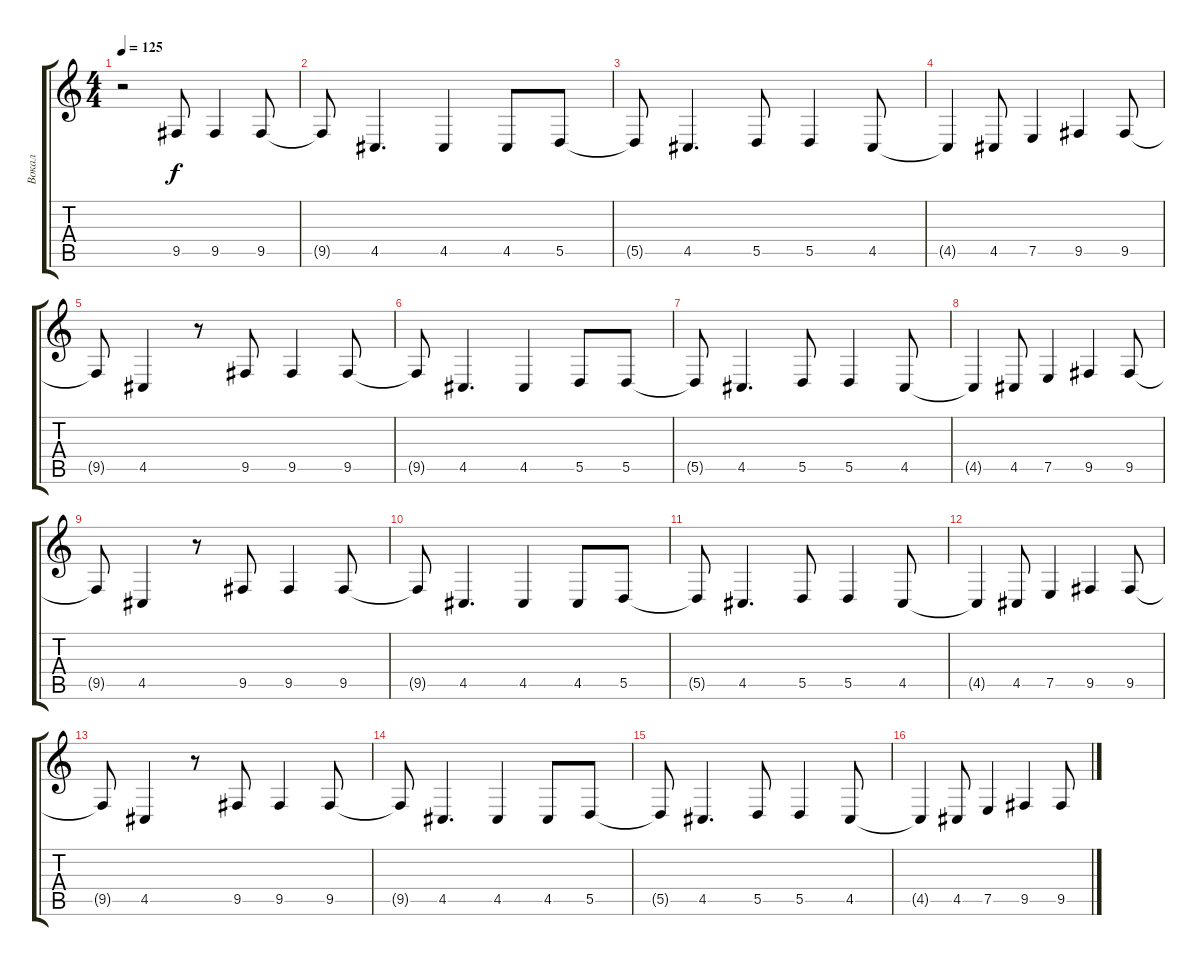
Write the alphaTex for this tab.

\track ("Вокал" "Вокал") {instrument viola}
\staff {score tabs}
\tuning (E4 B3 G3 D3 A2 E2) {hide}
\ts (4 4)
\tempo 125
\clef g2
\ks c
r.2{dy f} 9.5.8 9.5.4 9.5.8 |
9.5{t}.8 4.5.4{d} 4.5.4 4.5.8 5.5.8 |
5.5{t}.8 4.5.4{d} 5.5.8 5.5.4 4.5.8 |
4.5{t}.4 4.5.8 7.5.4 9.5.4 9.5.8 |
9.5{t}.8 4.5.4 r.8 9.5.8 9.5.4 9.5.8 |
9.5{t}.8 4.5.4{d} 4.5.4 5.5.8 5.5.8 |
5.5{t}.8 4.5.4{d} 5.5.8 5.5.4 4.5.8 |
4.5{t}.4 4.5.8 7.5.4 9.5.4 9.5.8 |
9.5{t}.8 4.5.4 r.8 9.5.8 9.5.4 9.5.8 |
9.5{t}.8 4.5.4{d} 4.5.4 4.5.8 5.5.8 |
5.5{t}.8 4.5.4{d} 5.5.8 5.5.4 4.5.8 |
4.5{t}.4 4.5.8 7.5.4 9.5.4 9.5.8 |
9.5{t}.8 4.5.4 r.8 9.5.8 9.5.4 9.5.8 |
9.5{t}.8 4.5.4{d} 4.5.4 4.5.8 5.5.8 |
5.5{t}.8 4.5.4{d} 5.5.8 5.5.4 4.5.8 |
4.5{t}.4 4.5.8 7.5.4 9.5.4 9.5.8
